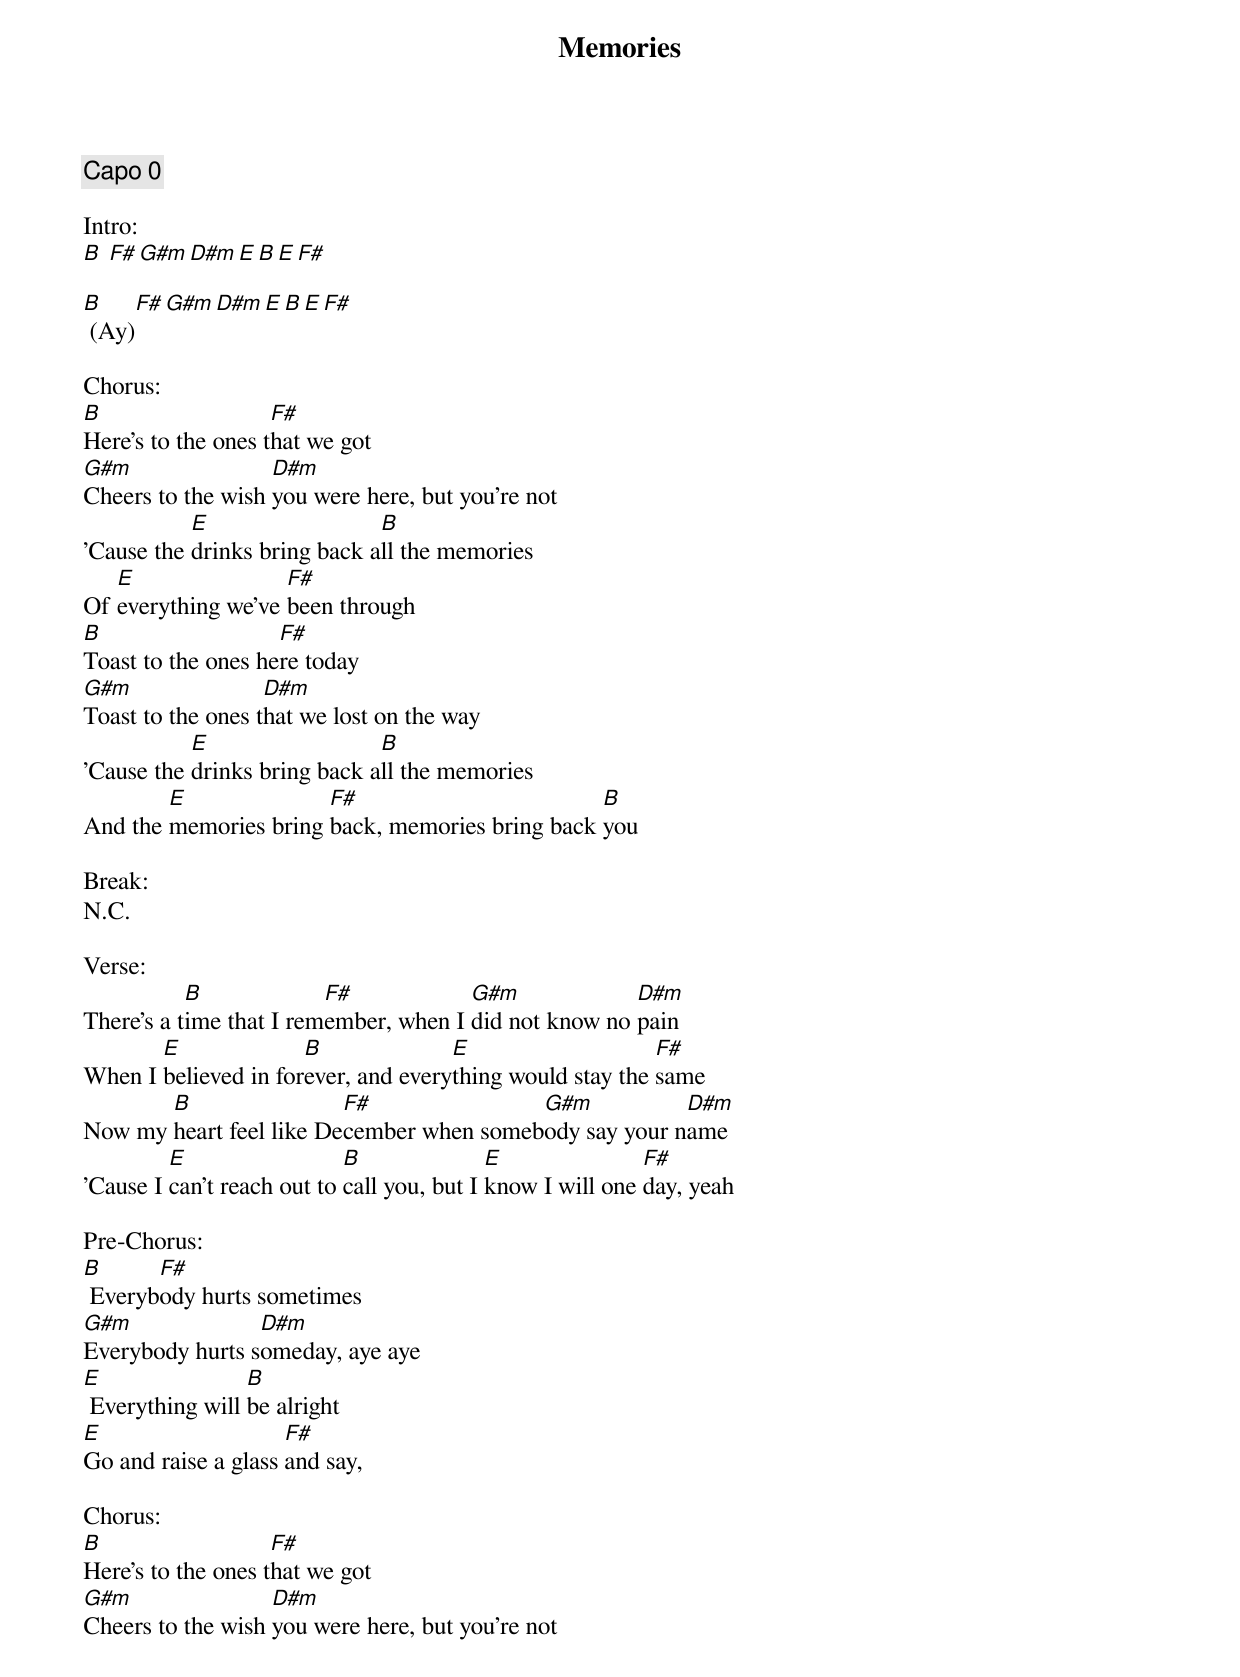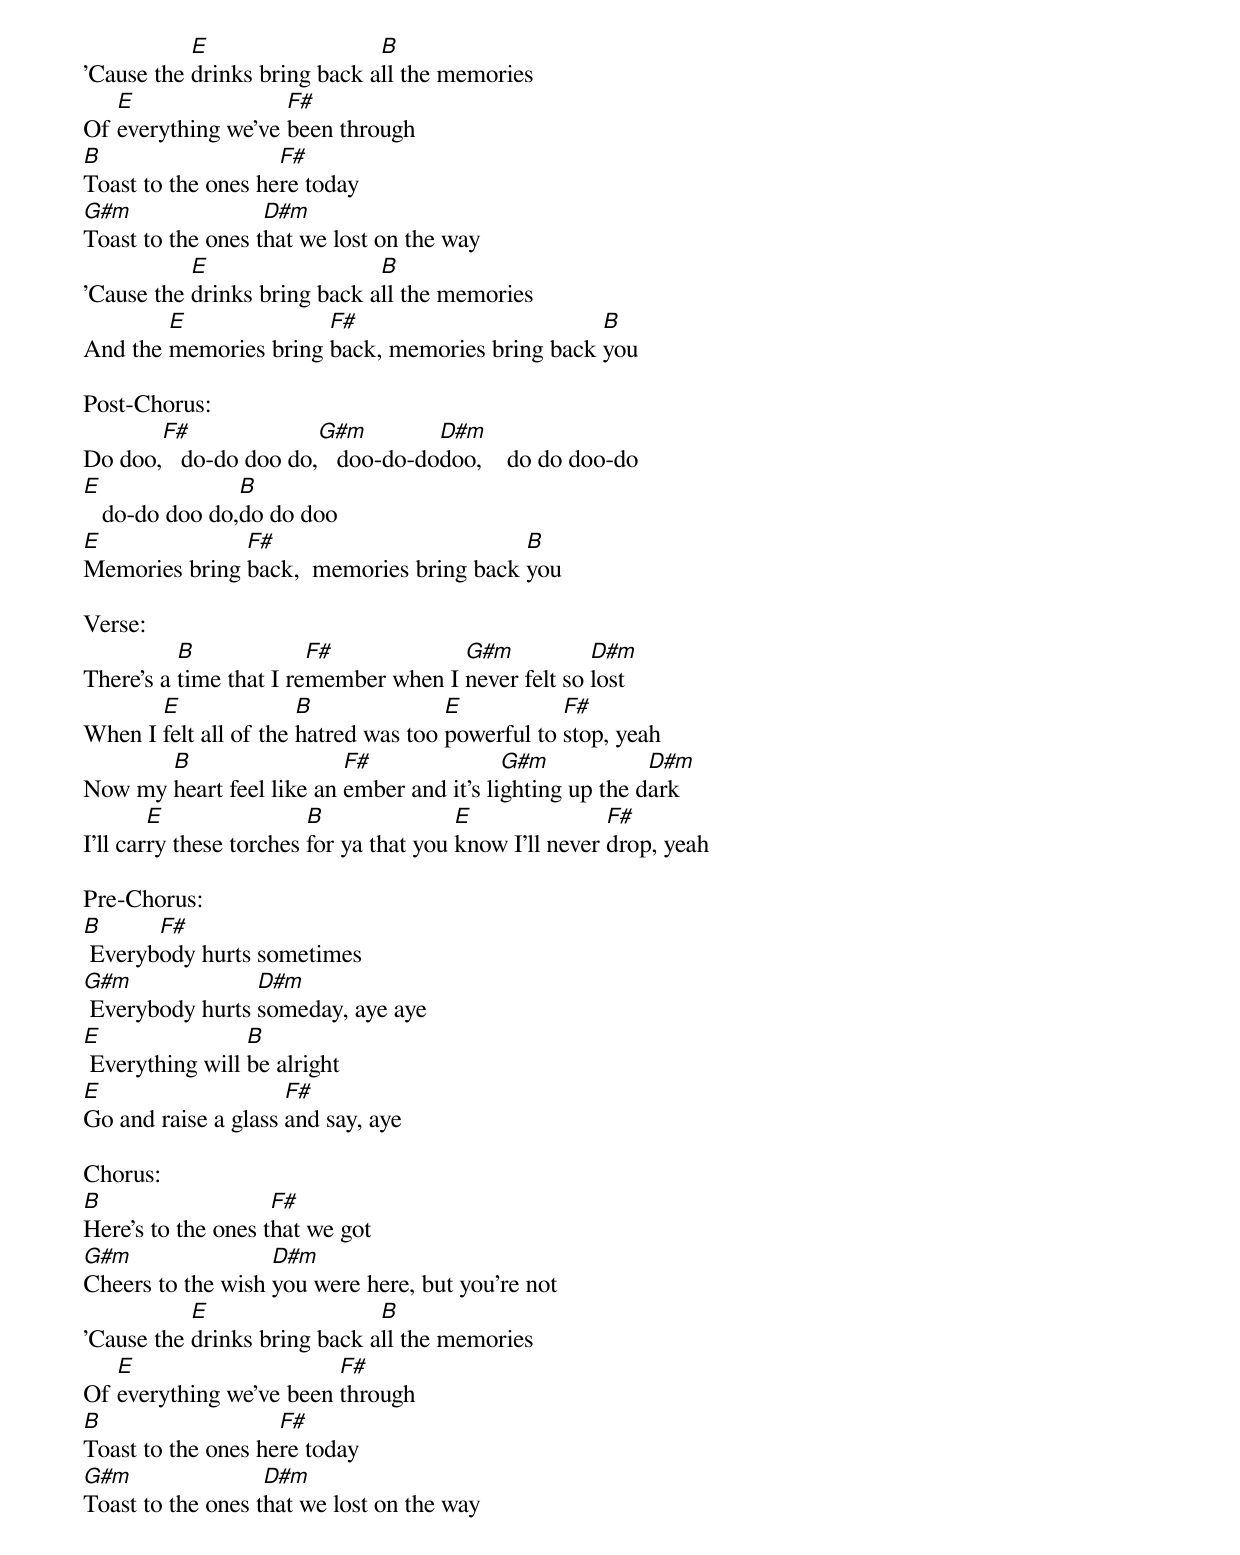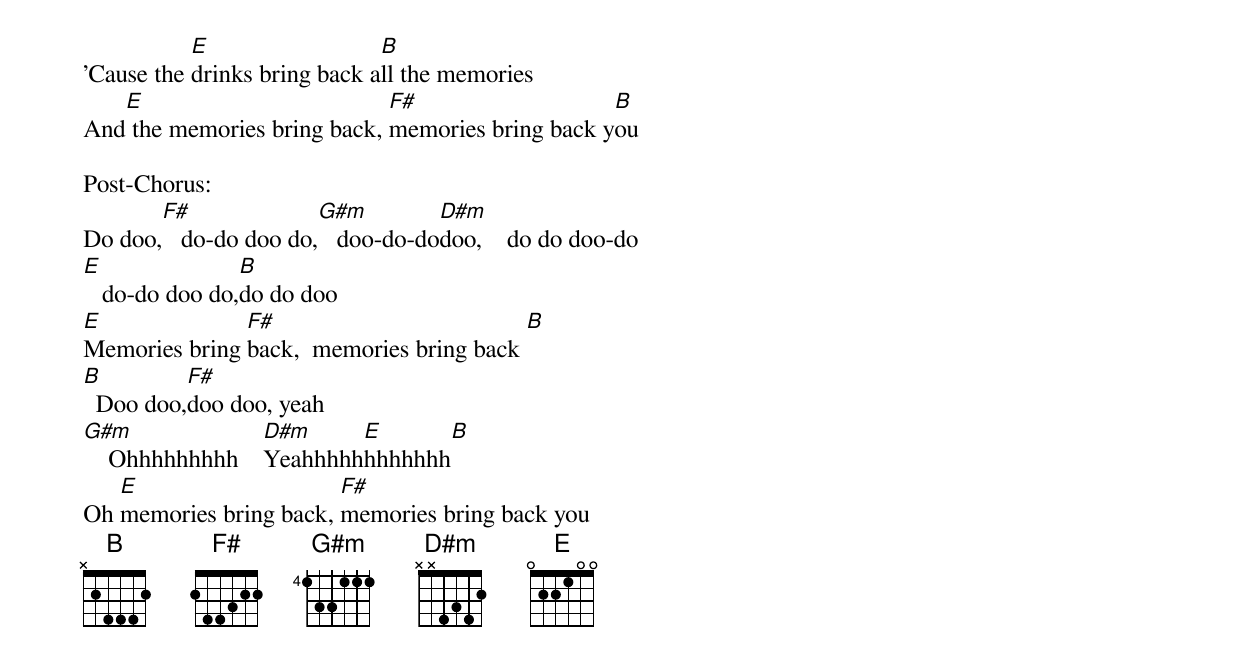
{title:Memories}
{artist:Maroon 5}
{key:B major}
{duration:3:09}
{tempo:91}
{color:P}

{comment: Capo 0}

Intro:
[B] [F#][G#m][D#m][E][B][E][F#]

[B] (Ay)[F#][G#m][D#m][E][B][E][F#]

Chorus:
[B]Here's to the ones t[F#]hat we got
[G#m]Cheers to the wish [D#m]you were here, but you're not
'Cause the [E]drinks bring back a[B]ll the memories
Of [E]everything we've [F#]been through
[B]Toast to the ones he[F#]re today
[G#m]Toast to the ones t[D#m]hat we lost on the way
'Cause the [E]drinks bring back a[B]ll the memories
And the [E]memories bring [F#]back, memories bring back [B]you

Break:
N.C.

Verse:
There's a t[B]ime that I rem[F#]ember, when I [G#m]did not know no [D#m]pain
When I [E]believed in for[B]ever, and every[E]thing would stay the [F#]same
Now my [B]heart feel like De[F#]cember when someb[G#m]ody say your n[D#m]ame
'Cause I [E]can't reach out to [B]call you, but I [E]know I will one [F#]day, yeah

Pre-Chorus:
[B] Everyb[F#]ody hurts sometimes
[G#m]Everybody hurts s[D#m]omeday, aye aye
[E] Everything will [B]be alright
[E]Go and raise a glass [F#]and say,

Chorus:
[B]Here's to the ones t[F#]hat we got
[G#m]Cheers to the wish [D#m]you were here, but you're not
'Cause the [E]drinks bring back a[B]ll the memories
Of [E]everything we've [F#]been through
[B]Toast to the ones he[F#]re today
[G#m]Toast to the ones t[D#m]hat we lost on the way
'Cause the [E]drinks bring back a[B]ll the memories
And the [E]memories bring [F#]back, memories bring back [B]you

Post-Chorus:
Do doo,[F#]   do-do doo do,[G#m]   doo-do-do[D#m]doo,    do do doo-do
[E]   do-do doo do,[B]do do doo
[E]Memories bring [F#]back,  memories bring back [B]you

Verse:
There's a [B]time that I re[F#]member when I [G#m]never felt so [D#m]lost
When I [E]felt all of the [B]hatred was too [E]powerful to [F#]stop, yeah
Now my [B]heart feel like an [F#]ember and it's li[G#m]ghting up the d[D#m]ark
I'll car[E]ry these torches [B]for ya that you [E]know I'll never [F#]drop, yeah

Pre-Chorus:
[B] Everyb[F#]ody hurts sometimes
[G#m] Everybody hurts [D#m]someday, aye aye
[E] Everything will [B]be alright
[E]Go and raise a glass [F#]and say, aye

Chorus:
[B]Here's to the ones t[F#]hat we got
[G#m]Cheers to the wish [D#m]you were here, but you're not
'Cause the [E]drinks bring back a[B]ll the memories
Of [E]everything we've been [F#]through
[B]Toast to the ones he[F#]re today
[G#m]Toast to the ones t[D#m]hat we lost on the way
'Cause the [E]drinks bring back a[B]ll the memories
And[E] the memories bring back, [F#]memories bring back y[B]ou

Post-Chorus:
Do doo,[F#]   do-do doo do,[G#m]   doo-do-do[D#m]doo,    do do doo-do
[E]   do-do doo do,[B]do do doo
[E]Memories bring [F#]back,  memories bring back [B]
[B]  Doo doo,[F#]doo doo, yeah
[G#m]    Ohhhhhhhhh    [D#m]Yeahhhhh[E]hhhhhhh[B]
Oh [E]memories bring back, [F#]memories bring back you
